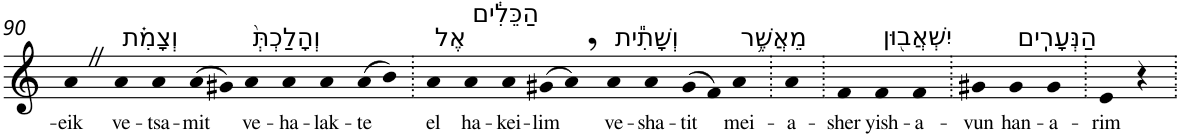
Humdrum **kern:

**kern	**text
*part1	*part1
*staff1	*staff1
*I"Piano	*
*I'Pno	*
!!LO:PB:g=z
*clefG2	*
*k[]	*
=90	=90
!	!LO:LY:b
4aZ	-eik
!LO:TX:a:t=וְצָמִ֗ת	!
!	!LO:LY:b
4a	ve-
!	!LO:LY:b
4a	-tsa-
!	!LO:LY:b
(>8a	-mit
8g#X)	.
!LO:TX:a:t=וְהָלַכְתְּ֙	!
!	!LO:LY:b
4a	ve-
!	!LO:LY:b
4a	-ha-
!	!LO:LY:b
4a	-lak-
!	!LO:LY:b
(>8a	-te
8b)	.
=91.	=91.
!LO:TX:a:t=אֶל	!
!	!LO:LY:b
4a	el
!LO:TX:a:t=הַכֵּלִ֔ים	!
!	!LO:LY:b
4a	ha-
!	!LO:LY:b
4a	-kei-
!	!LO:LY:b
(>8g#X	-lim
8a,)	.
!LO:TX:a:t=וְשָׁתִ֕ית	!
!	!LO:LY:b
4a	ve-
!	!LO:LY:b
4a	-sha-
!	!LO:LY:b
(>8g#	-tit
8f)	.
!LO:TX:a:t=מֵאֲשֶׁ֥ר	!
!	!LO:LY:b
4a	mei-
=92.	=92.
!	!LO:LY:b
4a	-a-
=93.	=93.
!	!LO:LY:b
4f	-sher
!LO:TX:a:t=יִשְׁאֲב֖וּן	!
!	!LO:LY:b
4f	yish-
!	!LO:LY:b
4f	-a-
=94.	=94.
!	!LO:LY:b
4g#X	-vun
!LO:TX:a:t=הַנְּעָרִֽים	!
!	!LO:LY:b
4g#	han-
!	!LO:LY:b
4g#	-a-
=95.	=95.
!	!LO:LY:b
4e	-rim
4r	.
=.	=.
*-	*-
